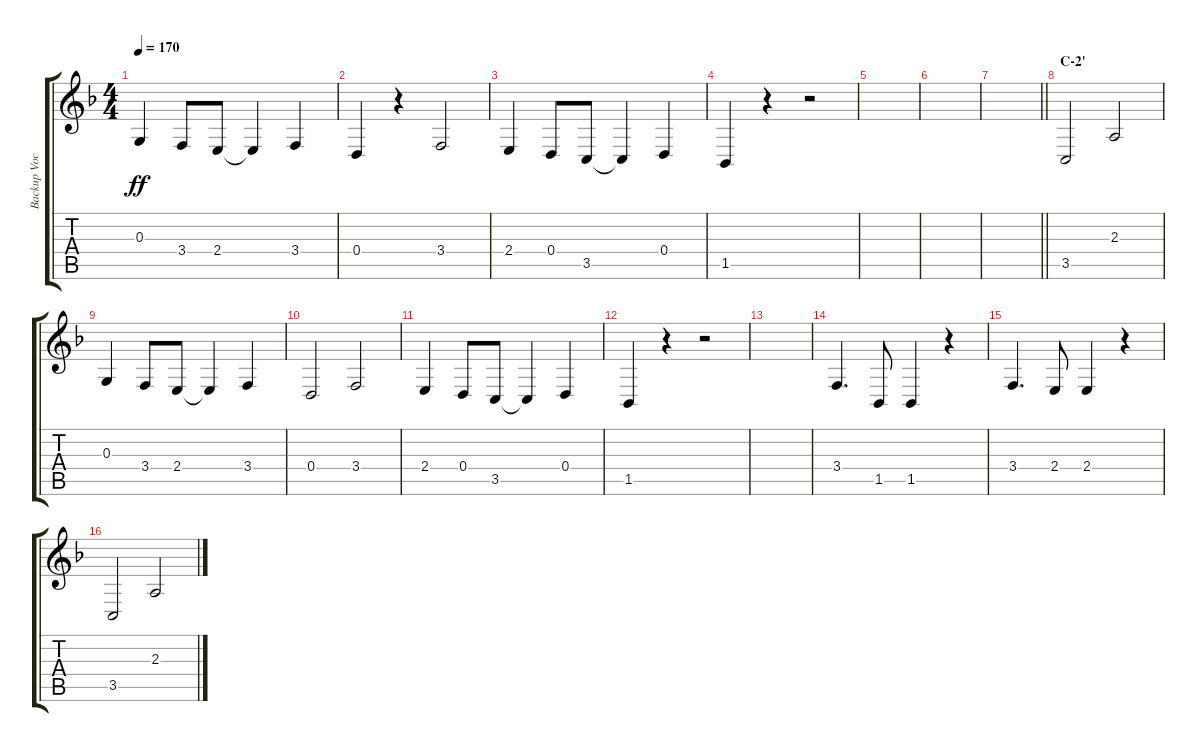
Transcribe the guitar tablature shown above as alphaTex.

\track ("Backup Vocals" "Backup Voc") {instrument altosax}
\staff {score tabs}
\tuning (E4 B3 G3 D3 A2 E2) {hide}
\ts (4 4)
\tempo 170
\clef g2
\ks f
0.3.4{dy ff} 3.4.8 2.4.8 2.4{t}.4 3.4.4 |
0.4.4 r.4 3.4.2 |
2.4.4 0.4.8 3.5.8 3.5{t}.4 0.4.4 |
1.5.4 r.4 r.2 |
|
|
\barLineRight lightlight
|
\section ("" "C-2'")
3.5.2 2.3.2 |
0.3.4 3.4.8 2.4.8 2.4{t}.4 3.4.4 |
0.4.2 3.4.2 |
2.4.4 0.4.8 3.5.8 3.5{t}.4 0.4.4 |
1.5.4 r.4 r.2 |
|
3.4.4{d} 1.5.8 1.5.4 r.4 |
3.4.4{d} 2.4.8 2.4.4 r.4 |
3.5.2 2.3.2
